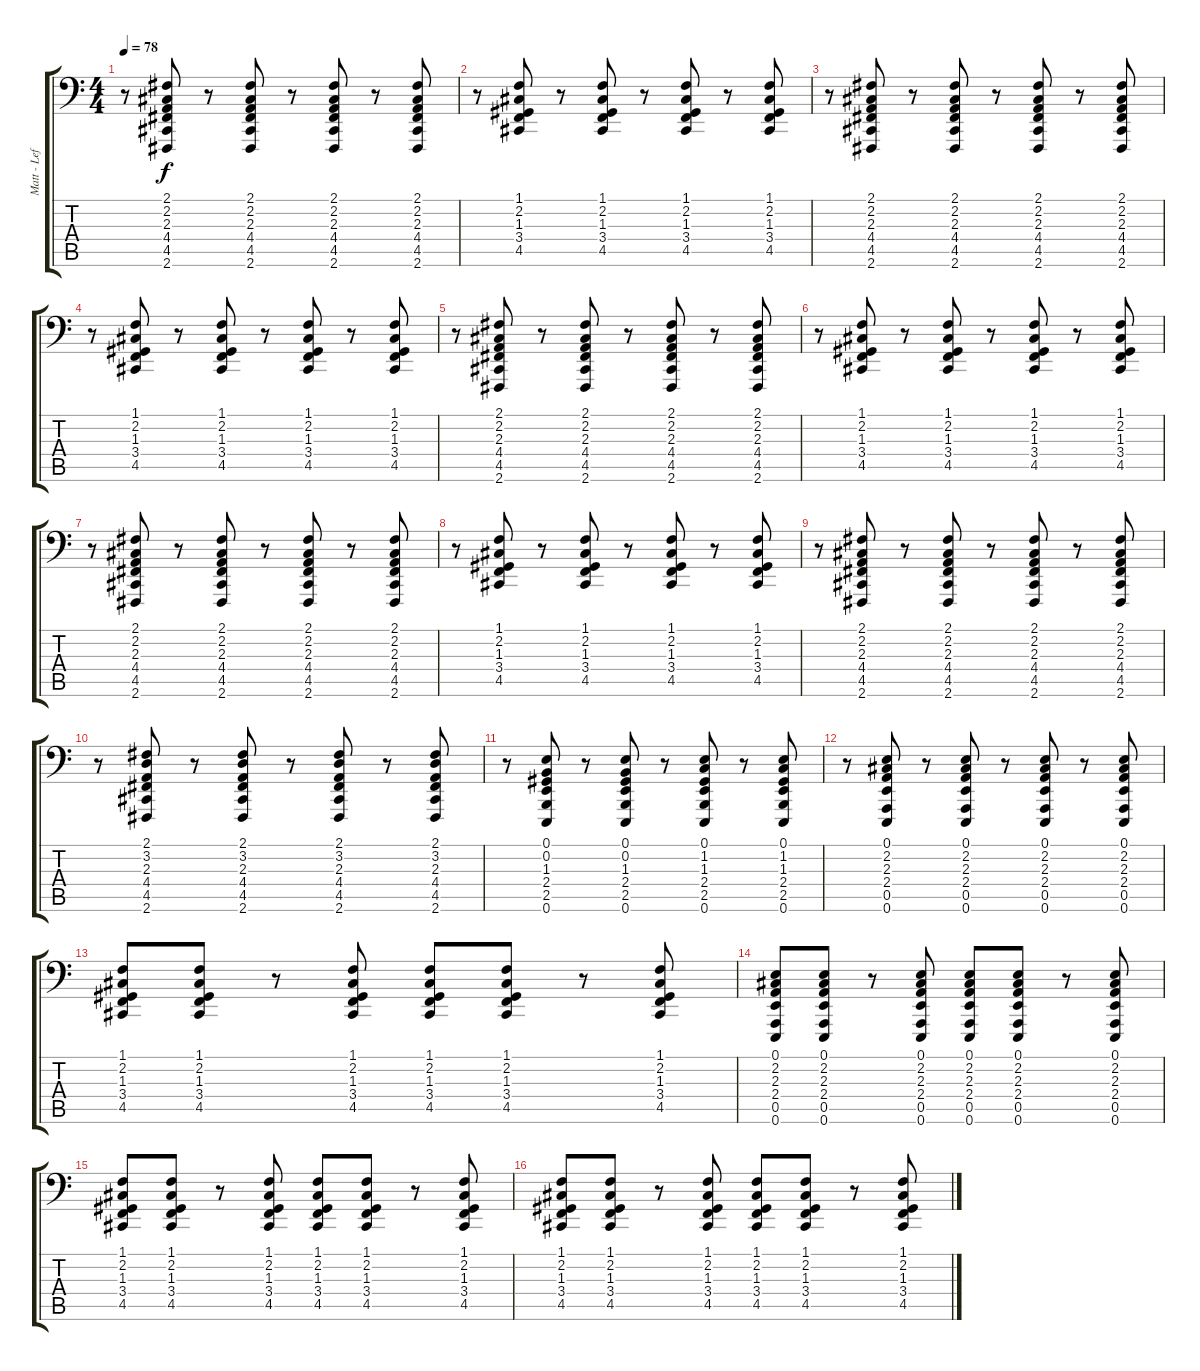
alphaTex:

\track ("Matt - Left Hand" "Matt - Lef") {instrument acousticgrandpiano}
\staff {score tabs}
\tuning (E3 B2 G2 D2 A1 E1) {hide}
\ts (4 4)
\tempo 78
\clef f4
\ks c
r.8{dy f} (2.1 2.2 2.3 4.4 4.5 2.6).8 r.8 (2.1 2.2 2.3 4.4 4.5 2.6).8 r.8 (2.1 2.2 2.3 4.4 4.5 2.6).8 r.8 (2.1 2.2 2.3 4.4 4.5 2.6).8 |
r.8 (1.1 2.2 1.3 3.4 4.5).8 r.8 (1.1 2.2 1.3 3.4 4.5).8 r.8 (1.1 2.2 1.3 3.4 4.5).8 r.8 (1.1 2.2 1.3 3.4 4.5).8 |
r.8 (2.1 2.2 2.3 4.4 4.5 2.6).8 r.8 (2.1 2.2 2.3 4.4 4.5 2.6).8 r.8 (2.1 2.2 2.3 4.4 4.5 2.6).8 r.8 (2.1 2.2 2.3 4.4 4.5 2.6).8 |
r.8 (1.1 2.2 1.3 3.4 4.5).8 r.8 (1.1 2.2 1.3 3.4 4.5).8 r.8 (1.1 2.2 1.3 3.4 4.5).8 r.8 (1.1 2.2 1.3 3.4 4.5).8 |
r.8 (2.1 2.2 2.3 4.4 4.5 2.6).8 r.8 (2.1 2.2 2.3 4.4 4.5 2.6).8 r.8 (2.1 2.2 2.3 4.4 4.5 2.6).8 r.8 (2.1 2.2 2.3 4.4 4.5 2.6).8 |
r.8 (1.1 2.2 1.3 3.4 4.5).8 r.8 (1.1 2.2 1.3 3.4 4.5).8 r.8 (1.1 2.2 1.3 3.4 4.5).8 r.8 (1.1 2.2 1.3 3.4 4.5).8 |
r.8 (2.1 2.2 2.3 4.4 4.5 2.6).8 r.8 (2.1 2.2 2.3 4.4 4.5 2.6).8 r.8 (2.1 2.2 2.3 4.4 4.5 2.6).8 r.8 (2.1 2.2 2.3 4.4 4.5 2.6).8 |
r.8 (1.1 2.2 1.3 3.4 4.5).8 r.8 (1.1 2.2 1.3 3.4 4.5).8 r.8 (1.1 2.2 1.3 3.4 4.5).8 r.8 (1.1 2.2 1.3 3.4 4.5).8 |
r.8 (2.1 2.2 2.3 4.4 4.5 2.6).8 r.8 (2.1 2.2 2.3 4.4 4.5 2.6).8 r.8 (2.1 2.2 2.3 4.4 4.5 2.6).8 r.8 (2.1 2.2 2.3 4.4 4.5 2.6).8 |
r.8 (2.1 3.2 2.3 4.4 4.5 2.6).8 r.8 (2.1 3.2 2.3 4.4 4.5 2.6).8 r.8 (2.1 3.2 2.3 4.4 4.5 2.6).8 r.8 (2.1 3.2 2.3 4.4 4.5 2.6).8 |
r.8 (0.1 0.2 1.3 2.4 2.5 0.6).8 r.8 (0.1 0.2 1.3 2.4 2.5 0.6).8 r.8 (0.1 1.2 1.3 2.4 2.5 0.6).8 r.8 (0.1 1.2 1.3 2.4 2.5 0.6).8 |
r.8 (0.1 2.2 2.3 2.4 0.5 0.6).8 r.8 (0.1 2.2 2.3 2.4 0.5 0.6).8 r.8 (0.1 2.2 2.3 2.4 0.5 0.6).8 r.8 (0.1 2.2 2.3 2.4 0.5 0.6).8 |
(1.1 2.2 1.3 3.4 4.5).8 (1.1 2.2 1.3 3.4 4.5).8 r.8 (1.1 2.2 1.3 3.4 4.5).8 (1.1 2.2 1.3 3.4 4.5).8 (1.1 2.2 1.3 3.4 4.5).8 r.8 (1.1 2.2 1.3 3.4 4.5).8 |
(0.1 2.2 2.3 2.4 0.5 0.6).8 (0.1 2.2 2.3 2.4 0.5 0.6).8 r.8 (0.1 2.2 2.3 2.4 0.5 0.6).8 (0.1 2.2 2.3 2.4 0.5 0.6).8 (0.1 2.2 2.3 2.4 0.5 0.6).8 r.8 (0.1 2.2 2.3 2.4 0.5 0.6).8 |
(1.1 2.2 1.3 3.4 4.5).8 (1.1 2.2 1.3 3.4 4.5).8 r.8 (1.1 2.2 1.3 3.4 4.5).8 (1.1 2.2 1.3 3.4 4.5).8 (1.1 2.2 1.3 3.4 4.5).8 r.8 (1.1 2.2 1.3 3.4 4.5).8 |
(1.1 2.2 1.3 3.4 4.5).8 (1.1 2.2 1.3 3.4 4.5).8 r.8 (1.1 2.2 1.3 3.4 4.5).8 (1.1 2.2 1.3 3.4 4.5).8 (1.1 2.2 1.3 3.4 4.5).8 r.8 (1.1 2.2 1.3 3.4 4.5).8
